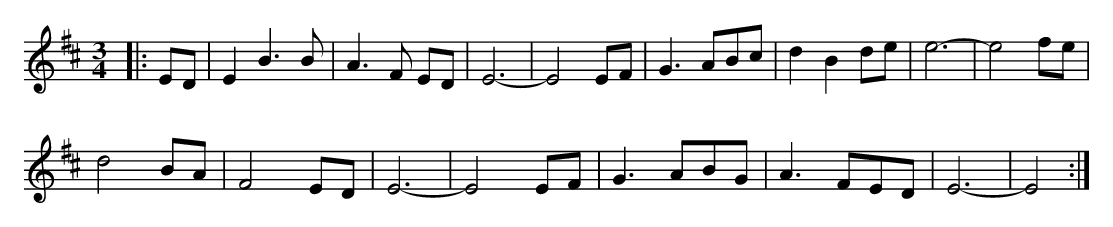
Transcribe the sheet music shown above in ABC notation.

X:1
M:3/4
K:D
|:ED|E2 B3 B|A3 F ED|E6-|E4 EF|G3 ABc|d2 B2 de|e6-|e4 fe|
d4 BA|F4 ED|E6-|E4 EF|G3 ABG|A3 FED|E6-|E4:|
